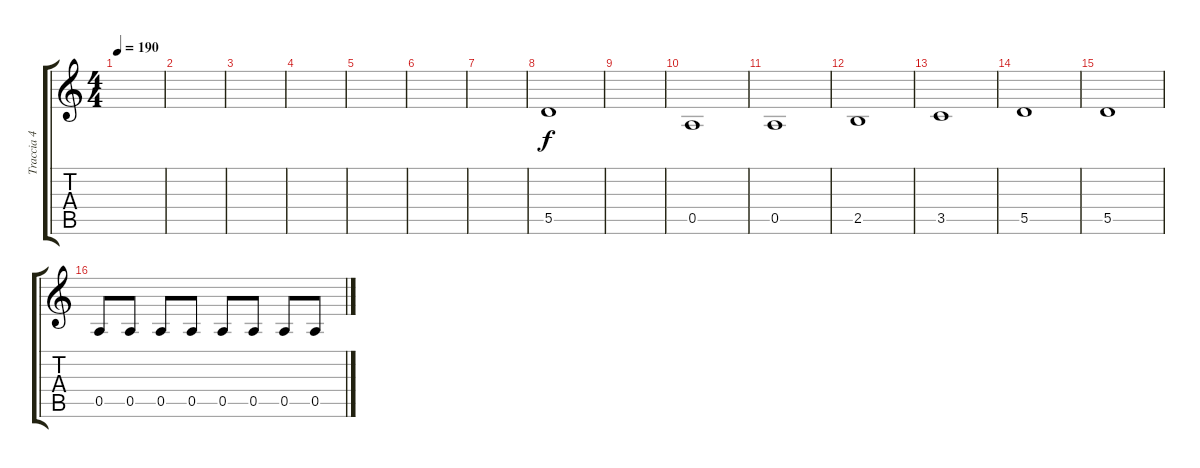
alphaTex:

\track ("Traccia 4" "Traccia 4") {instrument electricbassfinger}
\staff {score tabs}
\tuning (E4 B3 G3 D3 A2 E2) {hide}
\ts (4 4)
\tempo 190
\clef g2
\ks c
|
|
|
|
|
|
|
5.5.1 |
|
0.5.1 |
0.5.1 |
2.5.1 |
3.5.1 |
5.5.1 |
5.5.1 |
0.5.8 0.5.8 0.5.8 0.5.8 0.5.8 0.5.8 0.5.8 0.5.8
